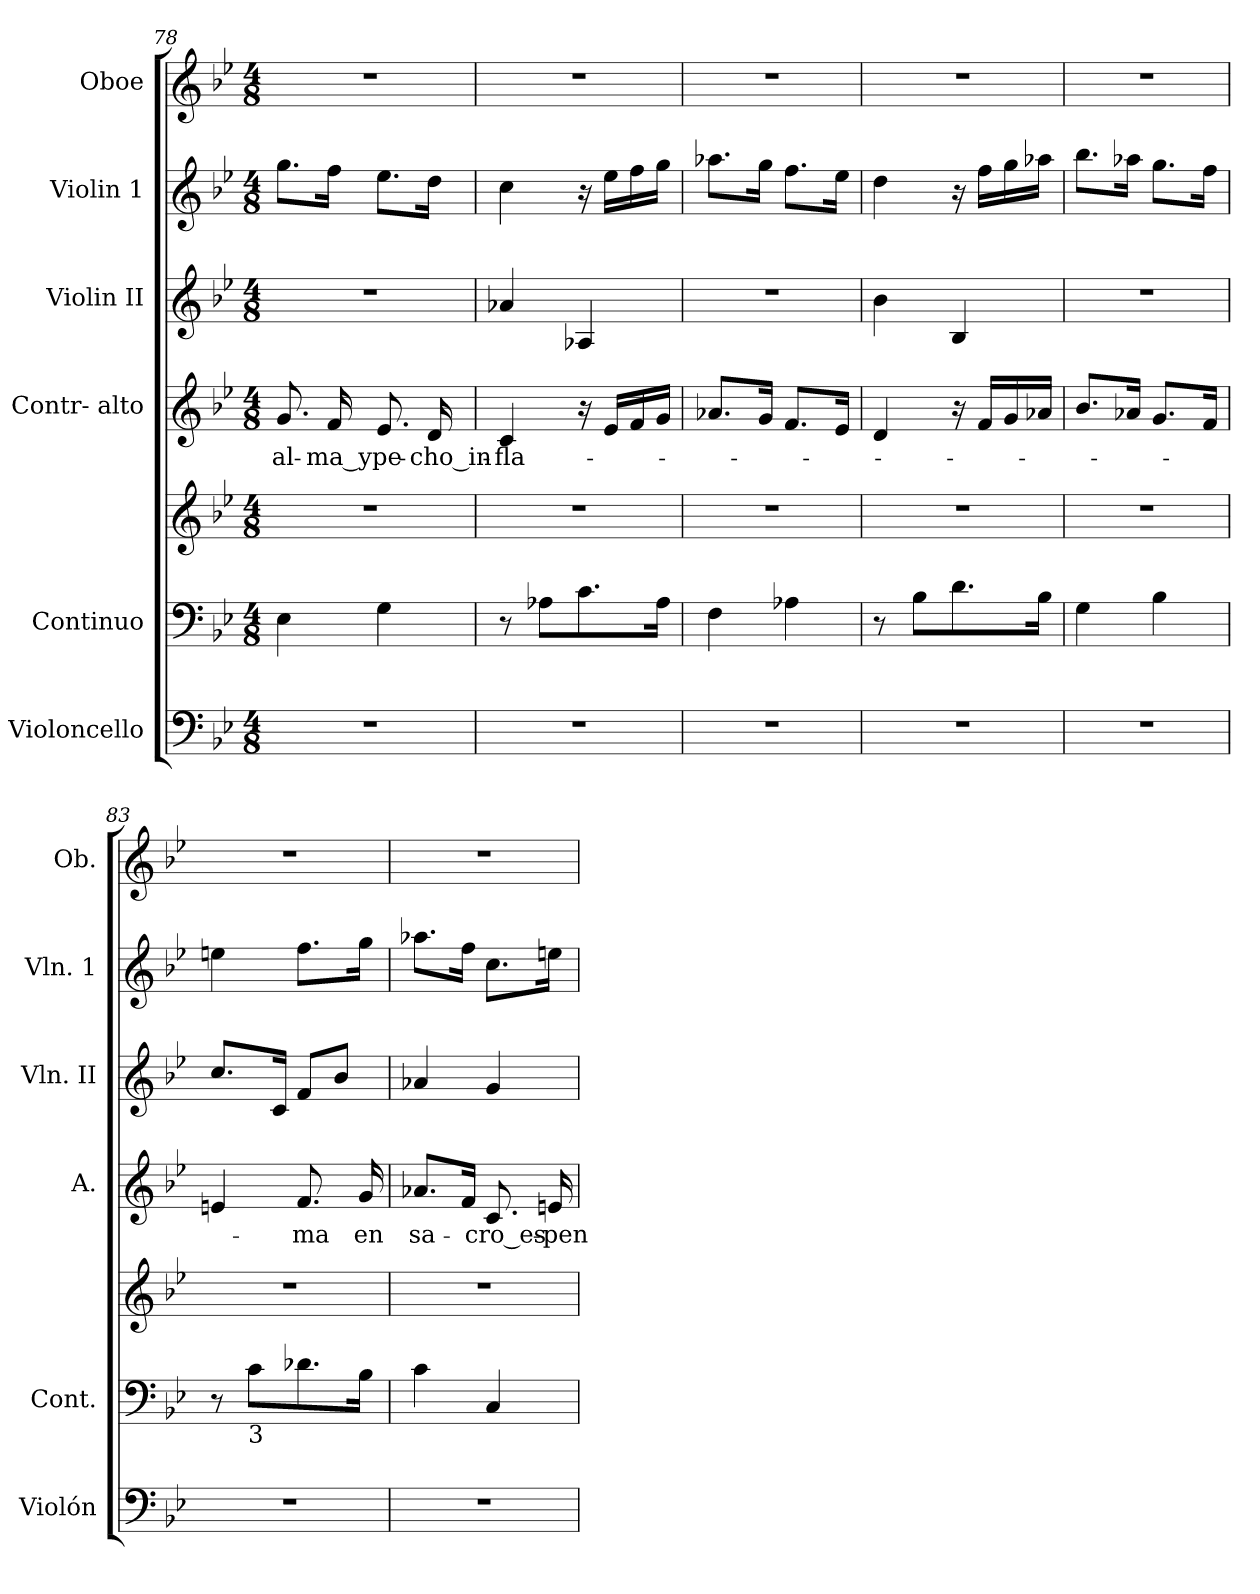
**kern	**kern	**kern	**kern	**text	**kern	**kern	**kern
*part6	*part5	*part5	*part4	*part4	*part3	*part2	*part1
*staff7	*staff6	*staff5	*staff4	*staff4	*staff3	*staff2	*staff1
*I"Violoncello	*I"Continuo	*	*I"Contr- alto	*	*I"Violin II	*I"Violin 1	*I"Oboe
*I'Violón	*I'Cont.	*	*I'A.	*	*I'Vln. II	*I'Vln. 1	*I'Ob.
*clefF4	*clefF4	*clefG2	*clefG2	*	*clefG2	*clefG2	*clefG2
*k[b-e-]	*k[b-e-]	*k[b-e-]	*k[b-e-]	*	*k[b-e-]	*k[b-e-]	*k[b-e-]
*B-:	*B-:	*B-:	*B-:	*	*B-:	*B-:	*B-:
*M4/8	*M4/8	*M4/8	*M4/8	*	*M4/8	*M4/8	*M4/8
=78	=78	=78	=78	=78	=78	=78	=78
!LO:N:vis=1	!	!LO:N:vis=1	!	!	!	!	!
!	!	!	!	!LO:LY:b:color=#000000	!LO:N:vis=1	!	!LO:N:vis=1
2r	4E-i\	2r	8.gi/	al-	2r	8.ggi\L	2r
!	!	!	!	!LO:LY:b:color=#000000	!	!	!
.	.	.	16fi/	-ma_y	.	16ffi\Jk	.
!	!	!	!	!LO:LY:b:color=#000000	!	!	!
.	4Gi\	.	8.e-i/	pe-	.	8.ee-i\L	.
!	!	!	!	!LO:LY:b:color=#000000	!	!	!
.	.	.	16di/	-cho_in-	.	16ddi\Jk	.
=79	=79	=79	=79	=79	=79	=79	=79
!LO:N:vis=1	!	!LO:N:vis=1	!	!	!	!	!
!	!	!	!	!LO:LY:b:color=#000000	!	!	!LO:N:vis=1
2r	8r	2r	4ci/	-fla-	4a-Xi/	4cci\	2r
.	8A-Xi\L	.	.	.	.	.	.
.	8.ci\	.	16r	.	4A-Xi/	16r	.
.	.	.	16e-i/LL	.	.	16ee-i\LL	.
.	.	.	16fi/	.	.	16ffi\	.
.	16A-i\Jk	.	16gi/JJ	.	.	16ggi\JJ	.
=80	=80	=80	=80	=80	=80	=80	=80
!LO:N:vis=1	!	!LO:N:vis=1	!	!	!LO:N:vis=1	!	!LO:N:vis=1
2r	4Fi\	2r	8.a-Xi/L	.	2r	8.aa-Xi\L	2r
.	.	.	16gi/Jk	.	.	16ggi\Jk	.
.	4A-Xi\	.	8.fi/L	.	.	8.ffi\L	.
.	.	.	16e-i/Jk	.	.	16ee-i\Jk	.
=81	=81	=81	=81	=81	=81	=81	=81
!LO:N:vis=1	!	!LO:N:vis=1	!	!	!	!	!LO:N:vis=1
2r	8r	2r	4di/	.	4b-i\	4ddi\	2r
.	8B-i\L	.	.	.	.	.	.
.	8.di\	.	16r	.	4B-i/	16r	.
.	.	.	16fi/LL	.	.	16ffi\LL	.
.	.	.	16gi/	.	.	16ggi\	.
.	16B-i\Jk	.	16a-Xi/JJ	.	.	16aa-Xi\JJ	.
=82	=82	=82	=82	=82	=82	=82	=82
!LO:N:vis=1	!	!LO:N:vis=1	!	!	!LO:N:vis=1	!	!LO:N:vis=1
2r	4Gi\	2r	8.b-i/L	.	2r	8.bb-i\L	2r
.	.	.	16a-Xi/Jk	.	.	16aa-Xi\Jk	.
.	4B-i\	.	8.gi/L	.	.	8.ggi\L	.
.	.	.	16fi/Jk	.	.	16ffi\Jk	.
!!LO:LB:g=z
=83	=83	=83	=83	=83	=83	=83	=83
!LO:N:vis=1	!	!LO:N:vis=1	!	!	!	!	!LO:N:vis=1
2r	8r	2r	4eni/	.	8.cci/L	4eeni\	2r
!	!LO:TX:b:t=3	!	!	!	!	!	!
.	8ci\L	.	.	.	.	.	.
.	.	.	.	.	16ci/Jk	.	.
!	!	!	!	!LO:LY:b:color=#000000	!	!	!
.	8.d-Xi\	.	8.fi/	-ma	8fi/L	8.ffi\L	.
.	.	.	.	.	8b-i/J	.	.
!	!	!	!	!LO:LY:b:color=#000000	!	!	!
.	16B-i\Jk	.	16gi/	en	.	16ggi\Jk	.
=84	=84	=84	=84	=84	=84	=84	=84
!LO:N:vis=1	!	!LO:N:vis=1	!	!	!	!	!
!	!	!	!	!LO:LY:b:color=#000000	!	!	!LO:N:vis=1
2r	4ci\	2r	8.a-Xi/L	sa-	4a-Xi/	8.aa-Xi\L	2r
.	.	.	16fi/Jk	.	.	16ffi\Jk	.
!	!	!	!	!LO:LY:b:color=#000000	!	!	!
.	4Ci/	.	8.ci/	-cro_es-	4gi/	8.cci\L	.
!	!	!	!	!LO:LY:b:color=#000000	!	!	!
.	.	.	16eni/	-pen-	.	16eeni\Jk	.
=	=	=	=	=	=	=	=
*-	*-	*-	*-	*-	*-	*-	*-
